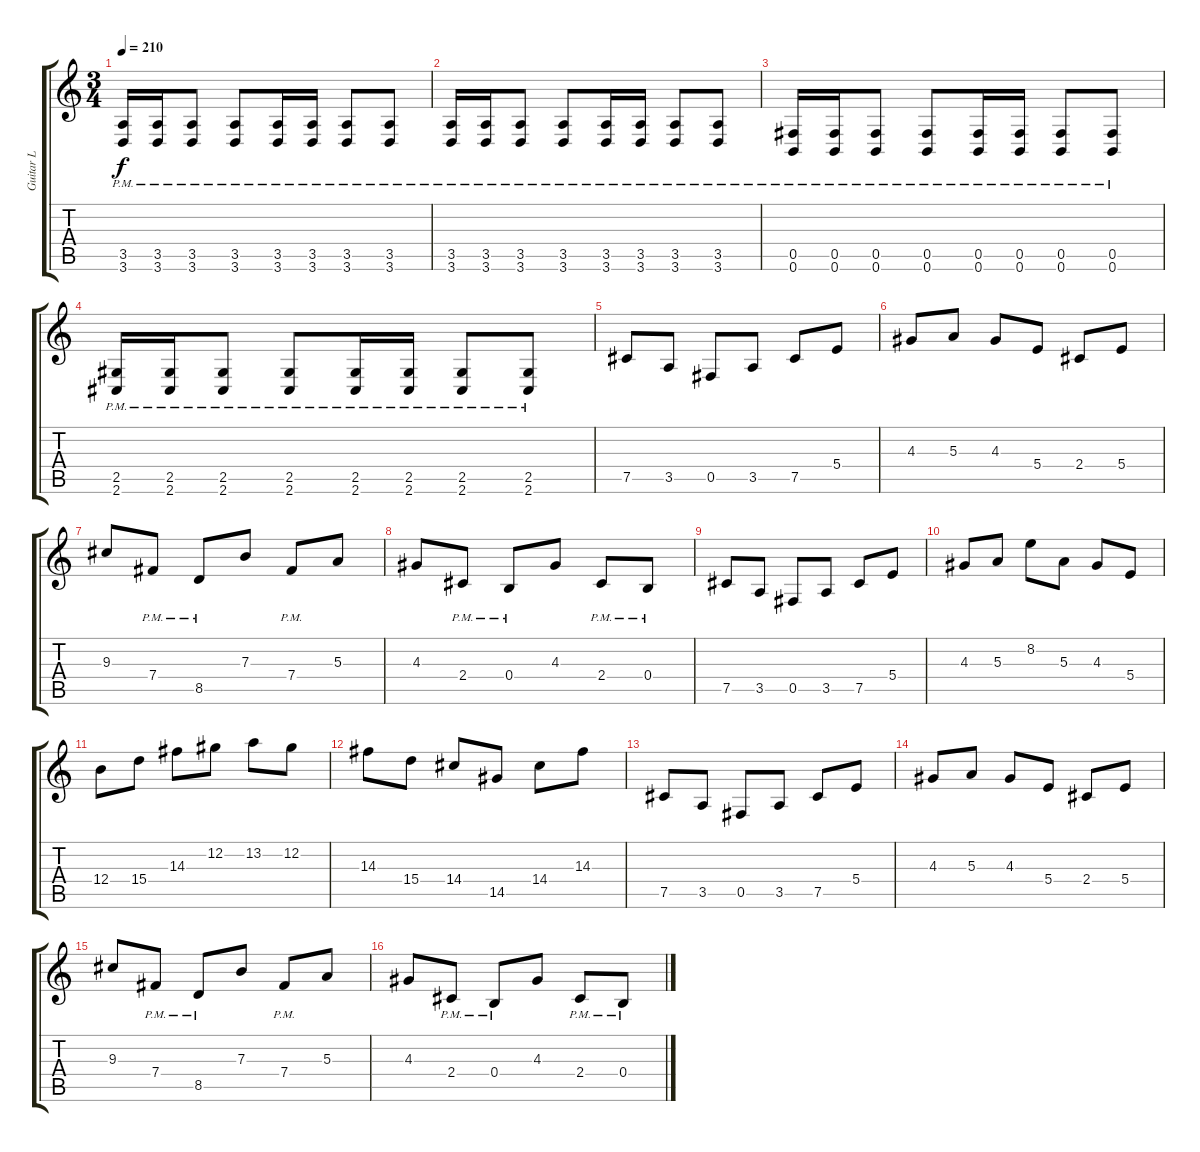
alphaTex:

\track ("Guitar L" "Guitar L") {instrument distortionguitar}
\staff {score tabs}
\tuning (Db4 Ab3 E3 B2 Gb2 B1) {hide}
\ts (3 4)
\tempo 210
\clef g2
\ks c
(3.5{pm} 3.6{pm}).16{dy f} (3.5{pm} 3.6{pm}).16 (3.5{pm} 3.6{pm}).8 (3.5{pm} 3.6{pm}).8 (3.5{pm} 3.6{pm}).16 (3.5{pm} 3.6{pm}).16 (3.5{pm} 3.6{pm}).8 (3.5{pm} 3.6{pm}).8 |
(3.5{pm} 3.6{pm}).16 (3.5{pm} 3.6{pm}).16 (3.5{pm} 3.6{pm}).8 (3.5{pm} 3.6{pm}).8 (3.5{pm} 3.6{pm}).16 (3.5{pm} 3.6{pm}).16 (3.5{pm} 3.6{pm}).8 (3.5{pm} 3.6{pm}).8 |
(0.5{pm} 0.6{pm}).16 (0.5{pm} 0.6{pm}).16 (0.5{pm} 0.6{pm}).8 (0.5{pm} 0.6{pm}).8 (0.5{pm} 0.6{pm}).16 (0.5{pm} 0.6{pm}).16 (0.5{pm} 0.6{pm}).8 (0.5{pm} 0.6{pm}).8 |
(2.5{pm} 2.6{pm}).16 (2.5{pm} 2.6{pm}).16 (2.5{pm} 2.6{pm}).8 (2.5{pm} 2.6{pm}).8 (2.5{pm} 2.6{pm}).16 (2.5{pm} 2.6{pm}).16 (2.5{pm} 2.6{pm}).8 (2.5{pm} 2.6{pm}).8 |
7.5.8 3.5.8 0.5.8 3.5.8 7.5.8 5.4.8 |
4.3.8 5.3.8 4.3.8 5.4.8 2.4.8 5.4.8 |
9.3.8 7.4{pm}.8 8.5{pm}.8 7.3.8 7.4{pm}.8 5.3.8 |
4.3.8 2.4{pm}.8 0.4{pm}.8 4.3.8 2.4{pm}.8 0.4{pm}.8 |
7.5.8 3.5.8 0.5.8 3.5.8 7.5.8 5.4.8 |
4.3.8 5.3.8 8.2.8 5.3.8 4.3.8 5.4.8 |
12.4.8 15.4.8 14.3.8 12.2.8 13.2.8 12.2.8 |
14.3.8 15.4.8 14.4.8 14.5.8 14.4.8 14.3.8 |
7.5.8 3.5.8 0.5.8 3.5.8 7.5.8 5.4.8 |
4.3.8 5.3.8 4.3.8 5.4.8 2.4.8 5.4.8 |
9.3.8 7.4{pm}.8 8.5{pm}.8 7.3.8 7.4{pm}.8 5.3.8 |
4.3.8 2.4{pm}.8 0.4{pm}.8 4.3.8 2.4{pm}.8 0.4{pm}.8
